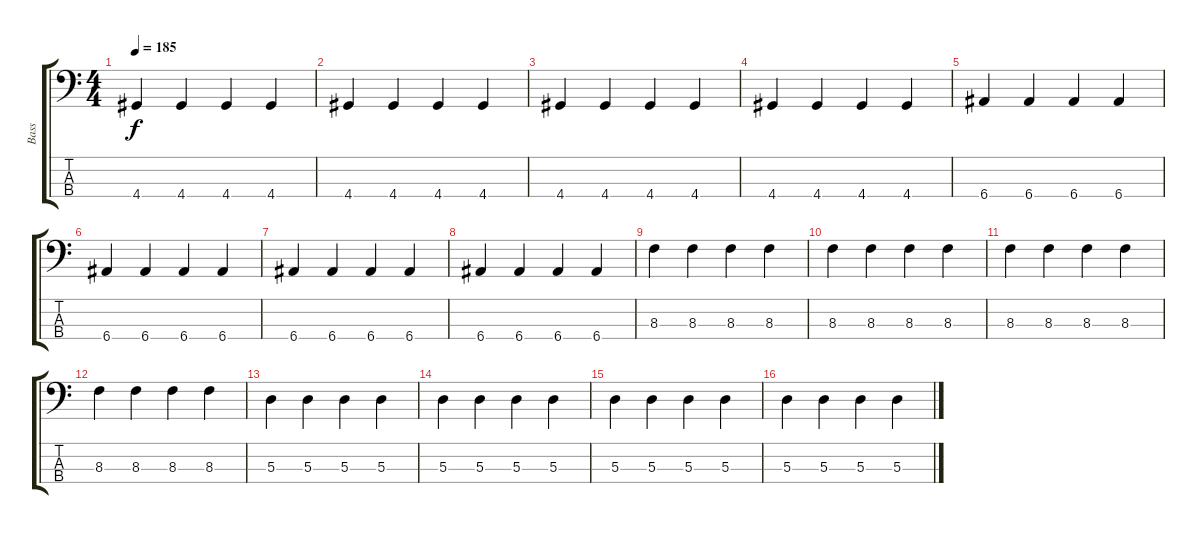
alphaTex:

\track ("Bass" "Bass") {instrument electricbassfinger}
\staff {score tabs}
\tuning (G2 D2 A1 E1) {hide}
\ts (4 4)
\tempo 185
\clef f4
\ks c
4.4.4{dy f} 4.4.4 4.4.4 4.4.4 |
4.4.4 4.4.4 4.4.4 4.4.4 |
4.4.4 4.4.4 4.4.4 4.4.4 |
4.4.4 4.4.4 4.4.4 4.4.4 |
6.4.4 6.4.4 6.4.4 6.4.4 |
6.4.4 6.4.4 6.4.4 6.4.4 |
6.4.4 6.4.4 6.4.4 6.4.4 |
6.4.4 6.4.4 6.4.4 6.4.4 |
8.3.4 8.3.4 8.3.4 8.3.4 |
8.3.4 8.3.4 8.3.4 8.3.4 |
8.3.4 8.3.4 8.3.4 8.3.4 |
8.3.4 8.3.4 8.3.4 8.3.4 |
5.3.4 5.3.4 5.3.4 5.3.4 |
5.3.4 5.3.4 5.3.4 5.3.4 |
5.3.4 5.3.4 5.3.4 5.3.4 |
5.3.4 5.3.4 5.3.4 5.3.4
